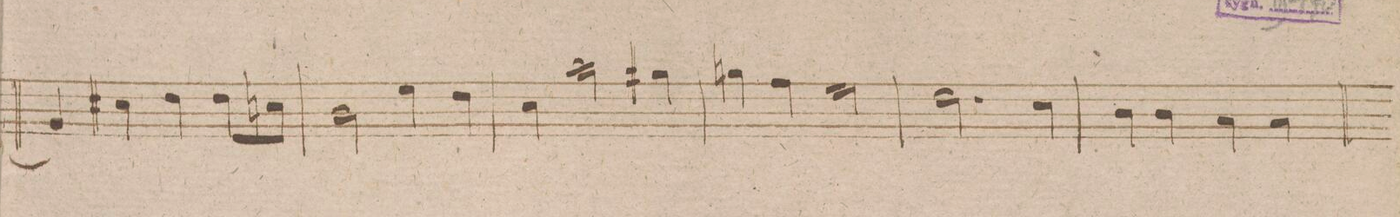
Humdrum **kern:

**kern	**dynam
*I"Viola.	*
*clefC3	*
*k[f#c#g#d#]	*
*met(c)	*
*M4/4	*
4A/]	.
4d#X\	.
4e\	.
8e\L	.
8dn\J	.
=64	=64
2c#\	.
4f#\	.
4e\	.
=65	=65
4d#\	.
2b\	.
4a#X\	.
=66	=66
4an\	.
4g#\	.
2f#\	.
=67	=67
2.e\	.
4d#\	.
=68	=68
4c#\	.
4c#\	.
4B\	.
4B\	.
=69	=69
*-	*-
